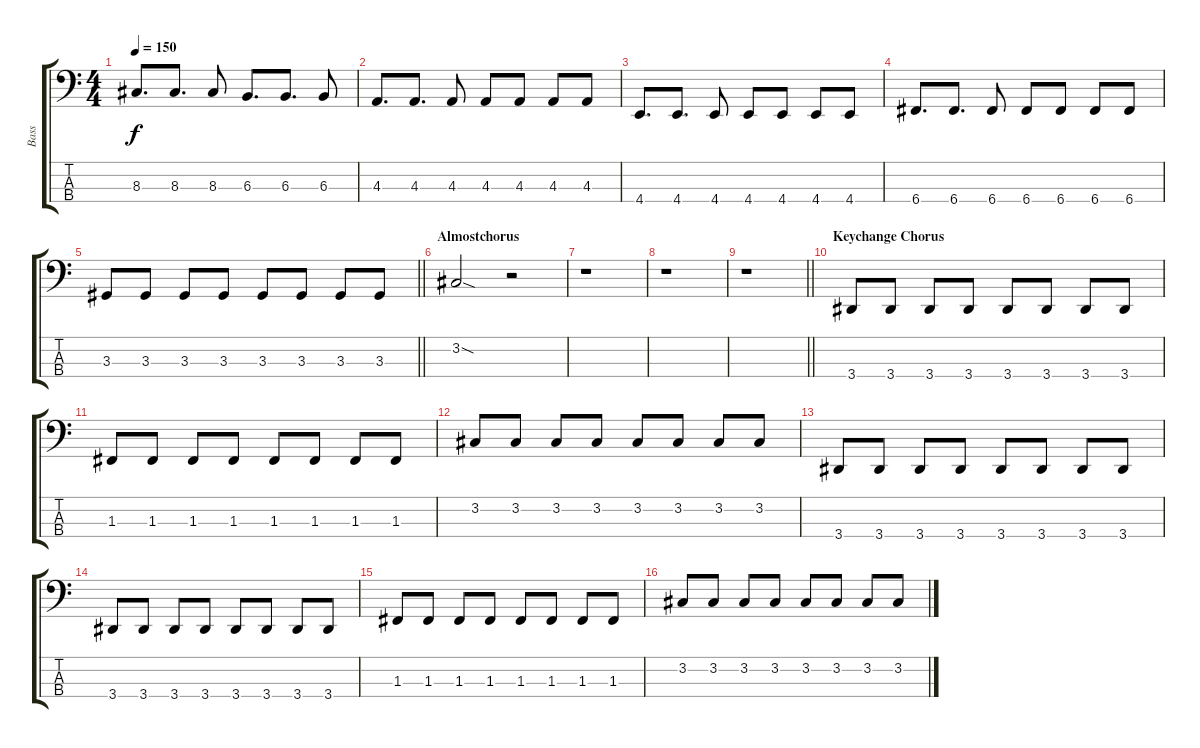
\track ("Bass" "Bass") {instrument electricbasspick}
\staff {score tabs}
\tuning (Eb2 Bb1 F1 C1) {hide}
\ts (4 4)
\tempo 150
\clef f4
\ks c
8.3.8{d dy f} 8.3.8{d} 8.3.8 6.3.8{d} 6.3.8{d} 6.3.8 |
4.3.8{d} 4.3.8{d} 4.3.8 4.3.8 4.3.8 4.3.8 4.3.8 |
4.4.8{d} 4.4.8{d} 4.4.8 4.4.8 4.4.8 4.4.8 4.4.8 |
6.4.8{d} 6.4.8{d} 6.4.8 6.4.8 6.4.8 6.4.8 6.4.8 |
\barLineRight lightlight
3.3.8 3.3.8 3.3.8 3.3.8 3.3.8 3.3.8 3.3.8 3.3.8 |
\section ("" "Almostchorus")
3.2{sod}.2 r.2 |
r.1 |
r.1 |
\barLineRight lightlight
r.1 |
\section ("" "Keychange Chorus")
3.4.8 3.4.8 3.4.8 3.4.8 3.4.8 3.4.8 3.4.8 3.4.8 |
1.3.8 1.3.8 1.3.8 1.3.8 1.3.8 1.3.8 1.3.8 1.3.8 |
3.2.8 3.2.8 3.2.8 3.2.8 3.2.8 3.2.8 3.2.8 3.2.8 |
3.4.8 3.4.8 3.4.8 3.4.8 3.4.8 3.4.8 3.4.8 3.4.8 |
3.4.8 3.4.8 3.4.8 3.4.8 3.4.8 3.4.8 3.4.8 3.4.8 |
1.3.8 1.3.8 1.3.8 1.3.8 1.3.8 1.3.8 1.3.8 1.3.8 |
3.2.8 3.2.8 3.2.8 3.2.8 3.2.8 3.2.8 3.2.8 3.2.8
